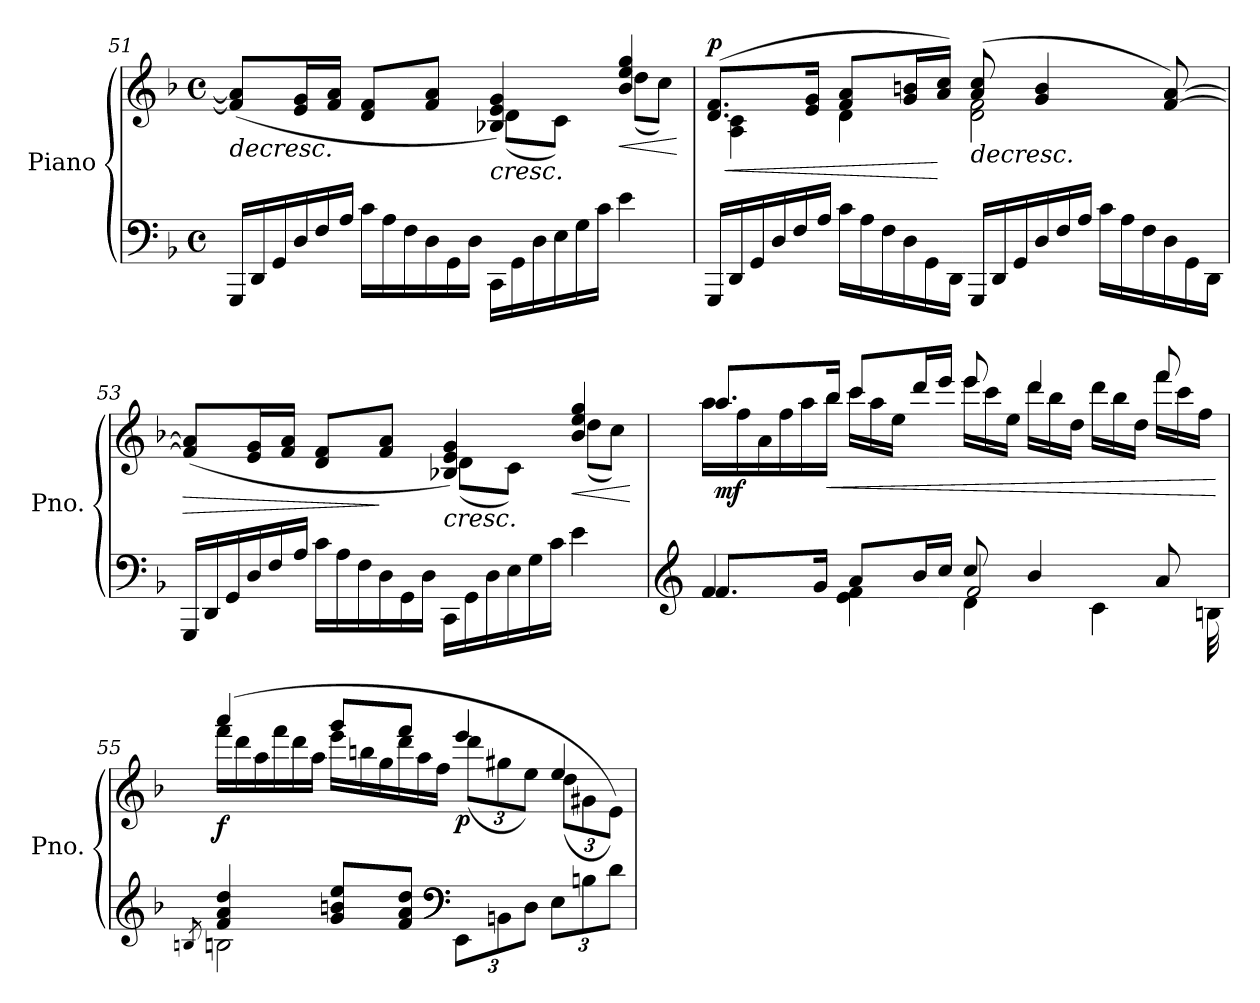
**kern	**kern	**dynam
*part1	*part1	*part1
*staff2	*staff1	*staff1/2
*I"Piano	*	*
*I'Pno.	*	*
*clefF4	*clefG2	*
*k[b-]	*k[b-]	*
*M4/4	*M4/4	*
*met(c)	*met(c)	*
*Xtuplet	*	*
=51	=51	=51
!	!	!LO:HP:b
*	*^	*
24GGG/LL	(>8f/] 8a/]L	2ryy	>
24DD/	.	.	.
24GG/	.	.	.
24D/	16e/ 16g/L	.	.
24F/	.	.	.
.	16f/ 16a/JJ	.	.
24A/JJ	.	.	.
24c\LL	8d/ 8f/L	.	.
24A\	.	.	.
24F\	.	.	.
24D\	8f/ 8a/J	.	.
24GG\	.	.	.
24D\JJ	.	.	.
!	!	!	!LO:HP:b
24CC\LL	4B-X/ 4e/ 4g/)	(>8d\L	<
24GG\	.	.	.
24D\	.	.	.
24E\	.	8c\J)	]
24G\	.	.	.
24c\JJ	.	.	.
!	!	!	!LO:HP:b
4e\	4b-/ 4ee/ 4gg/	(>8dd\L	<
.	.	8cc\J)	.
*	*v	*v	*
.	.	[
!!LO:PB:g=z
=52	=52	=52
!	!	!LO:HP:b
*	*^	*
!	!	!	!LO:DY:n=1:a
24GGG/LL	(>8.d/ 8.f/L	4A\ 4c\	< p
24DD/	.	.	.
24GG/	.	.	.
24D/	.	.	.
24F/	.	.	.
.	16e/ 16g/Jk	.	.
24A/JJ	.	.	.
24c\LL	8f/ 8a/L	4d\	.
24A\	.	.	.
24F\	.	.	.
24D\	16g/ 16bn/L	.	.
24GG\	.	.	.
.	16a/ 16cc/JJ)	.	[
24DD\JJ	.	.	.
!	!	!	!LO:HP:b
24GGG/LL	(>8a/ 8cc/	2d\ 2f\	>
24DD/	.	.	.
24GG/	.	.	.
24D/	4g/ 4b/	.	.
24F/	.	.	.
24A/JJ	.	.	.
24c\LL	.	.	.
24A\	.	.	.
24F\	.	.	.
24D\	[8f/ [8a/)	.	[
24GG\	.	.	.
24DD\JJ	.	.	.
=53	=53	=53	=53
!	!	!	!LO:HP:b
24GGG/LL	(>8f/] 8a/]L	2ryy	>
24DD/	.	.	.
24GG/	.	.	.
24D/	16e/ 16g/L	.	.
24F/	.	.	.
.	16f/ 16a/JJ	.	.
24A/JJ	.	.	.
24c\LL	8d/ 8f/L	.	.
24A\	.	.	.
24F\	.	.	.
24D\	8f/ 8a/J	.	]
24GG\	.	.	.
24D\JJ	.	.	.
!	!	!	!LO:HP:b
24CC\LL	4B-X/ 4e/ 4g/)	(>8d\L	<
24GG\	.	.	.
24D\	.	.	.
24E\	.	8c\J)	]
24G\	.	.	.
24c\JJ	.	.	.
!	!	!	!LO:HP:b
4e\	4b-/ 4ee/ 4gg/	(>8dd\L	<
.	.	8cc\J)	.
*	*v	*v	*
.	.	[
!!LO:LB:g=z
=54	=54	=54
*clefG2	*	*
*^	*	*
*	*^	*	*
*	*	*^	*	*
*	*	*	*	*Xtuplet	*
*	*	*	*	*^	*
!	!	!	!	!	!	!LO:DY:b
8.f/L	4f/	2ryy	32%31ryy	12.aa/L	24aa\LL	mf
.	.	.	.	.	24ff\	.
.	.	.	.	.	24a\	.
.	.	.	.	12ryy	24ff\	.
.	.	.	.	.	24aa\	.
16g/Jk	.	.	.	.	.	.
!	!	!	!	!	!	!LO:HP:b
.	.	.	.	24bb-/Jk	24bb-\JJ	<
8a/L	4e\ 4f\	.	.	8ccc/L	24ccc\LL	.
.	.	.	.	.	24aa\	.
.	.	.	.	.	24ee\JJ	.
16b-/L	.	.	.	16ddd/L	12.ryy	.
16cc/JJ	.	.	.	16eee/JJ	.	.
8cc/	4d\	2f/	.	8eee/	24eee\LL	.
.	.	.	.	.	24ccc\	.
.	.	.	.	.	24ee\JJ	.
4b-/	.	.	.	4ddd/	24ddd\LL	.
.	.	.	.	.	24bb-\	.
.	.	.	.	.	24dd\JJ	.
.	4c\	.	.	.	24ddd\LL	.
.	.	.	.	.	24bb-\	.
.	.	.	.	.	24dd\JJ	.
8a/	.	.	.	8fff/	24fff\LL	.
.	.	.	.	.	24ccc\	.
.	.	.	.	.	24ff\JJ	.
.	.	.	32Bn!\	.	.	.
*v	*v	*v	*v	*	*	*
*	*v	*v	*
.	.	[
=55	=55	=55
*^	*	*
.	8qBn/	.	.
*	*	*^	*
!	!	!	!	!LO:DY:b
4f/ 4a/ 4dd/	2B\	(<4aaa/	24fff\LL	f
.	.	.	24ddd\	.
.	.	.	24aa\	.
.	.	.	24fff\	.
.	.	.	24ddd\	.
.	.	.	24aa\JJ	.
8g/ 8bn/ 8ee/L	.	8ggg/L	24eee\LL	.
.	.	.	24bbn\	.
.	.	.	24gg\	.
8f/ 8a/ 8dd/J	.	8fff/J	24ddd\	.
.	.	.	24aa\	.
.	.	.	24ff\JJ	[
*clefF4	*	*	*	*
*tuplet	*	*	*	*
*Xbrackettup	*	*	*tuplet	*
*	*	*	*Xbrackettup	*
!	!	!	!	!LO:DY:b
12EE\L	2ryy	4eee/	(>12ddd\L	p
12BBn\	.	.	12gg#X\	.
12D\J	.	.	12ee\J)	.
12E\L	.	4ee/	(>12dd\L	.
12Bn\	.	.	12g#X\	.
12d\J	.	.	12e\J))	.
*v	*v	*	*	*
*	*v	*v	*
=	=	=
*-	*-	*-
